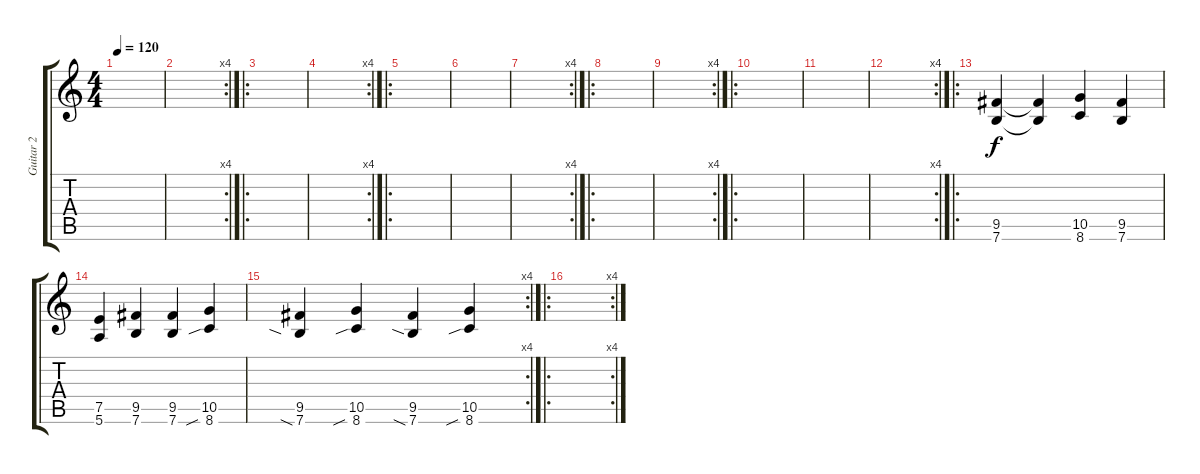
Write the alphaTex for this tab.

\track ("Guitar 2" "Guitar 2") {instrument acousticguitarnylon}
\staff {score tabs}
\tuning (E4 B3 G3 D3 A2 E2) {hide}
\ts (4 4)
\tempo 120
\clef g2
\ks c
|
\rc 4
|
\ro
|
\rc 4
|
\ro
|
|
\rc 4
|
\ro
|
\rc 4
|
\ro
|
|
\rc 4
|
\ro
(9.5 7.6).4 (9.5{t} 7.6{t}).4 (10.5 8.6).4 (9.5 7.6).4 |
(7.5 5.6).4 (9.5 7.6).4 (9.5 7.6).4 (10.5 8.6{sib}).4 |
\rc 4
(9.5 7.6{sia}).4 (10.5 8.6{sib}).4 (9.5 7.6{sia}).4 (10.5 8.6{sib}).4 |
\ro
\rc 4
